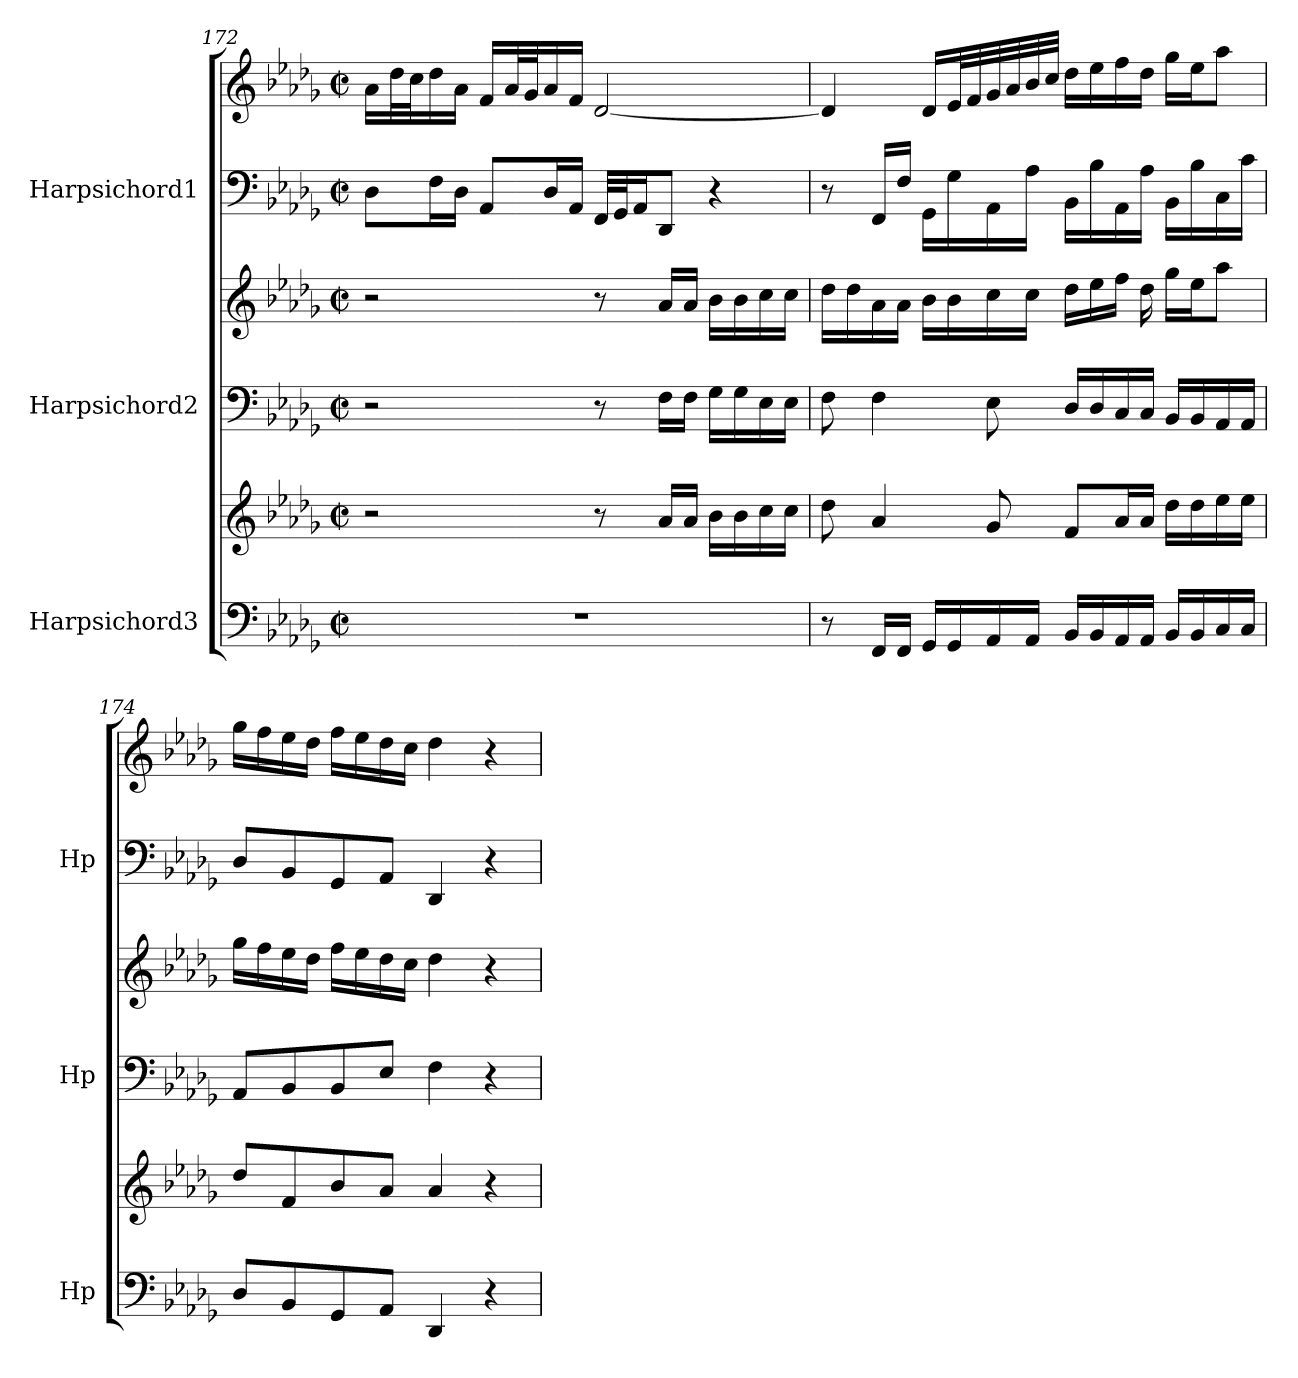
**kern	**kern	**kern	**kern	**kern	**kern
*part3	*part3	*part2	*part2	*part1	*part1
*staff6	*staff5	*staff4	*staff3	*staff2	*staff1
*I"Harpsichord3	*	*I"Harpsichord2	*	*I"Harpsichord1	*
*I'Hp	*	*I'Hp	*	*I'Hp	*
*clefF4	*clefG2	*clefF4	*clefG2	*clefF4	*clefG2
*k[b-e-a-d-g-]	*k[b-e-a-d-g-]	*k[b-e-a-d-g-]	*k[b-e-a-d-g-]	*k[b-e-a-d-g-]	*k[b-e-a-d-g-]
*M4/4	*M4/4	*M4/4	*M4/4	*M4/4	*M4/4
*met(c|)	*met(c|)	*met(c|)	*met(c|)	*met(c|)	*met(c|)
=172	=172	=172	=172	=172	=172
1r	2r	2r	2r	8D-\L	16a-\LL
.	.	.	.	.	32dd-\L
.	.	.	.	.	32cc\J
.	.	.	.	16F\L	16dd-\
.	.	.	.	16D-\JJ	16a-\JJ
.	.	.	.	8AA-/L	16f/LL
.	.	.	.	.	32a-/L
.	.	.	.	.	32g-/J
.	.	.	.	16D-/L	16a-/
.	.	.	.	16AA-/JJ	16f/JJ
.	8r	8r	8r	32FF/LLL	[2d-/
.	.	.	.	32GG-/J	.
.	.	.	.	16AA-/J	.
.	16a-/LL	16F\LL	16a-/LL	8DD-/J	.
.	16a-/JJ	16F\JJ	16a-/JJ	.	.
.	16b-\LL	16G-\LL	16b-\LL	4r	.
.	16b-\	16G-\	16b-\	.	.
.	16cc\	16E-\	16cc\	.	.
.	16cc\JJ	16E-\JJ	16cc\JJ	.	.
!!LO:LB:g=z
=173	=173	=173	=173	=173	=173
8r	8dd-\	8F\	16dd-\LL	8r	4d-/]
.	.	.	16dd-\	.	.
16FF/LL	4a-/	4F\	16a-\	16FF/LL	.
16FF/JJ	.	.	16a-\JJ	16F/JJ	.
16GG-/LL	.	.	16b-\LL	16GG-\LL	16d-/LL
16GG-/	.	.	16b-\	16G-\	32e-/L
.	.	.	.	.	32f/
16AA-/	8g-/	8E-\	16cc\	16AA-\	32g-/
.	.	.	.	.	32a-/
16AA-/JJ	.	.	16cc\JJ	16A-\JJ	32b-/
.	.	.	.	.	32cc/JJJ
16BB-/LL	8f/L	16D-/LL	16dd-\LL	16BB-\LL	16dd-\LL
16BB-/	.	16D-/	16ee-\	16B-\	16ee-\
16AA-/	16a-/L	16C/	16ff\JJ	16AA-\	16ff\
16AA-/JJ	16a-/JJ	16C/JJ	16dd-\	16A-\JJ	16dd-\JJ
16BB-/LL	16dd-\LL	16BB-/LL	16gg-\LL	16BB-\LL	16gg-\LL
16BB-/	16dd-\	16BB-/	16ee-\J	16B-\	16ee-\J
16C/	16ee-\	16AA-/	8aa-\J	16C\	8aa-\J
16C/JJ	16ee-\JJ	16AA-/JJ	.	16c\JJ	.
=174	=174	=174	=174	=174	=174
8D-/L	8dd-/L	8AA-/L	16gg-\LL	8D-/L	16gg-\LL
.	.	.	16ff\	.	16ff\
8BB-/	8f/	8BB-/	16ee-\	8BB-/	16ee-\
.	.	.	16dd-\JJ	.	16dd-\JJ
8GG-/	8b-/	8BB-/	16ff\LL	8GG-/	16ff\LL
.	.	.	16ee-\	.	16ee-\
8AA-/J	8a-/J	8E-/J	16dd-\	8AA-/J	16dd-\
.	.	.	16cc\JJ	.	16cc\JJ
4DD-/	4a-/	4F\	4dd-\	4DD-/	4dd-\
4r	4r	4r	4r	4r	4r
=	=	=	=	=	=
*-	*-	*-	*-	*-	*-
